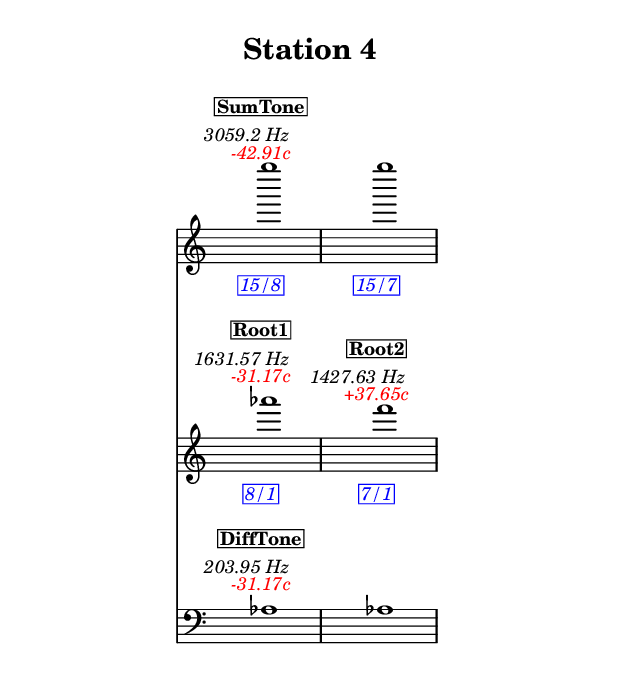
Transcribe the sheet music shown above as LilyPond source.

\version "2.20.0"
\language "english"

#(set-default-paper-size "a6" 'portrait)
#(set-global-staff-size 16)

\header {
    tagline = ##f
    title = \markup {
        \pad-around
            #3
            "Station 4"
        }
}

\layout {
    indent = #25
}

\paper {
    systems-per-page = 1
}

\score {
    \new Score
    <<
        \new Staff
        \with
        {
            \remove Time_signature_engraver
        }
        {
            \clef "treble"
            g''''1
            - \tweak color #red
            ^ \markup {
                \halign
                    #0
                    \italic
                        {
                            -42.91c
                        }
                }
            ^ \markup {
                \halign
                    #1
                    \italic
                        {
                            3059.2
                            Hz
                        }
                }
            ^ \markup {
                \pad-around
                    #1
                    \box
                        \vcenter
                            \halign
                                #0
                                \bold
                                    {
                                        SumTone
                                    }
                }
            - \tweak color #blue
            _ \markup {
                \pad-around
                    #1
                    \box
                        \halign
                            #0
                            \italic
                                {
                                    15/8
                                }
                }
            \override Score.NonMusicalPaperColumn.padding = #5
            \clef "treble"
            g''''1
            - \tweak color #blue
            _ \markup {
                \pad-around
                    #1
                    \box
                        \halign
                            #0
                            \italic
                                {
                                    15/7
                                }
                }
        }
        \new Staff
        \with
        {
            \remove Time_signature_engraver
        }
        {
            \clef "treble"
            af'''1
            - \tweak color #red
            ^ \markup {
                \halign
                    #0
                    \italic
                        {
                            -31.17c
                        }
                }
            ^ \markup {
                \halign
                    #1
                    \italic
                        {
                            1631.57
                            Hz
                        }
                }
            ^ \markup {
                \pad-around
                    #1
                    \box
                        \vcenter
                            \halign
                                #0
                                \bold
                                    {
                                        Root1
                                    }
                }
            - \tweak color #blue
            _ \markup {
                \pad-around
                    #1
                    \box
                        \halign
                            #0
                            \italic
                                {
                                    8/1
                                }
                }
            \clef "treble"
            f'''1
            - \tweak color #red
            ^ \markup {
                \halign
                    #0
                    \italic
                        {
                            +37.65c
                        }
                }
            ^ \markup {
                \halign
                    #1
                    \italic
                        {
                            1427.63
                            Hz
                        }
                }
            ^ \markup {
                \pad-around
                    #1
                    \box
                        \vcenter
                            \halign
                                #0
                                \bold
                                    {
                                        Root2
                                    }
                }
            - \tweak color #blue
            _ \markup {
                \pad-around
                    #1
                    \box
                        \halign
                            #0
                            \italic
                                {
                                    7/1
                                }
                }
        }
        \new Staff
        \with
        {
            \remove Time_signature_engraver
        }
        {
            \clef "bass"
            af1
            - \tweak color #red
            ^ \markup {
                \halign
                    #0
                    \italic
                        {
                            -31.17c
                        }
                }
            ^ \markup {
                \halign
                    #1
                    \italic
                        {
                            203.95
                            Hz
                        }
                }
            ^ \markup {
                \pad-around
                    #1
                    \box
                        \vcenter
                            \halign
                                #0
                                \bold
                                    {
                                        DiffTone
                                    }
                }
            \clef "bass"
            af1
        }
    >>
}